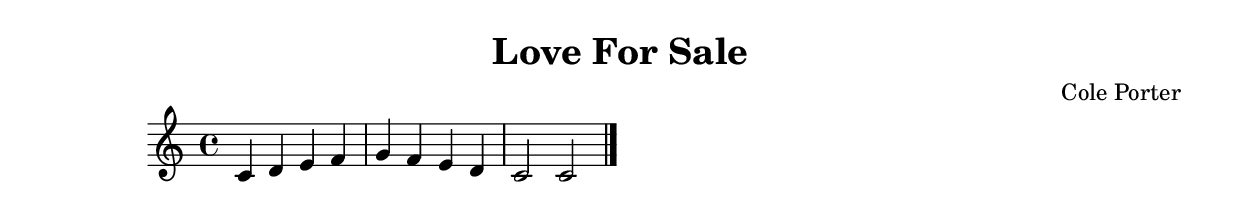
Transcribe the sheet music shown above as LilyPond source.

\version "2.24.4"

\header {
  title = "Love For Sale"
  composer = "Cole Porter"
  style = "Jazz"
}

\score {
  \new Staff {
    \clef treble
    \time 4/4
    \key c \major
    
    % Simple chord progression placeholder
    c'4 d' e' f' |
    g' f' e' d' |
    c'2 c'2 |
    \bar "|."
  }
  \layout {}
  \midi {
    \tempo 4 = 120
  }
}